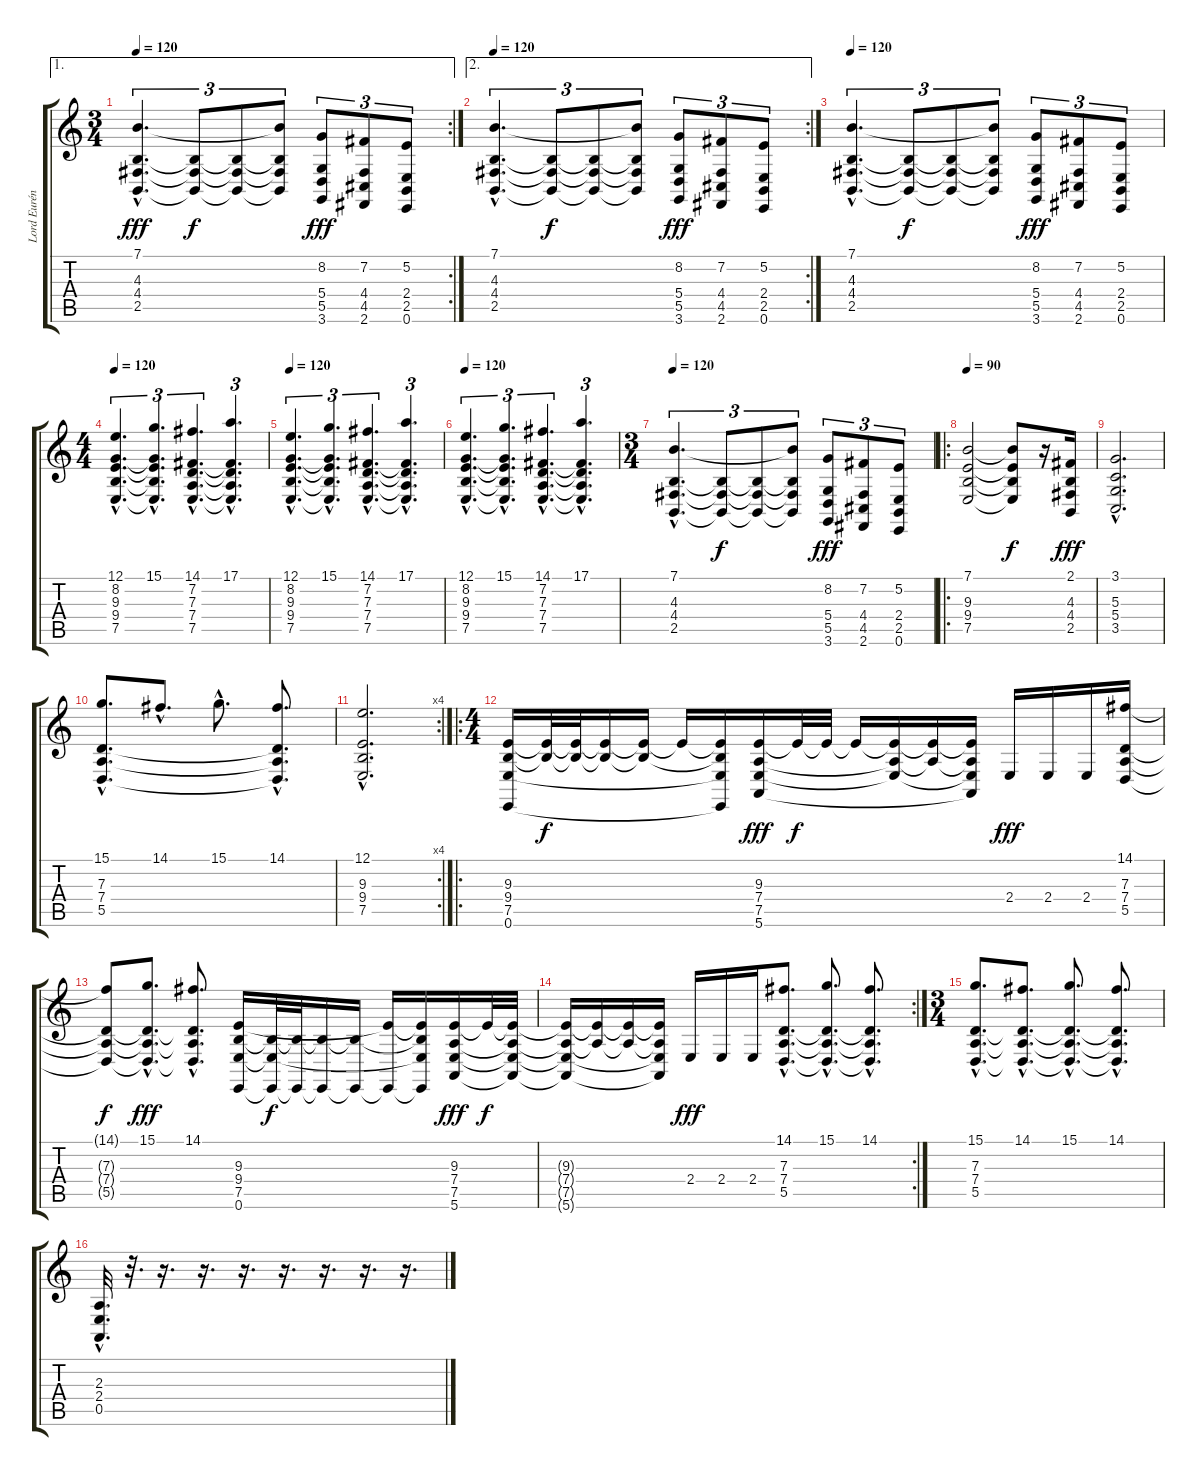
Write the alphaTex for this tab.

\track ("Lord Eurén" "Lord Eurén") {instrument stringensemble1}
\staff {score tabs}
\tuning (E4 B3 G3 D3 A2 E2) {hide}
\ae 1
\rc 2
\ts (3 4)
\tempo 120
\clef g2
\ks c
(7.1{hac} 4.3{hac} 4.4{hac} 2.5{hac}).4{d tu (3 2) dy fff} (4.3{t} 4.4{t} 2.5{t}).8{tu (3 2) dy f} (4.3{t} 4.4{t} 2.5{t}).8{tu (3 2)} (7.1{t} 4.3{t} 4.4{t} 2.5{t}).8{tu (3 2)} (8.2 5.4 5.5 3.6).8{tu (3 2) dy fff} (7.2 4.4 4.5 2.6).8{tu (3 2)} (5.2 2.4 2.5 0.6).8{tu (3 2)} |
\ae 2
\rc 2
\tempo 120
(7.1{hac} 4.3{hac} 4.4{hac} 2.5{hac}).4{d tu (3 2)} (4.3{t} 4.4{t} 2.5{t}).8{tu (3 2) dy f} (4.3{t} 4.4{t} 2.5{t}).8{tu (3 2)} (7.1{t} 4.3{t} 4.4{t} 2.5{t}).8{tu (3 2)} (8.2 5.4 5.5 3.6).8{tu (3 2) dy fff} (7.2 4.4 4.5 2.6).8{tu (3 2)} (5.2 2.4 2.5 0.6).8{tu (3 2)} |
\tempo 120
(7.1{hac} 4.3{hac} 4.4{hac} 2.5{hac}).4{d tu (3 2)} (4.3{t} 4.4{t} 2.5{t}).8{tu (3 2) dy f} (4.3{t} 4.4{t} 2.5{t}).8{tu (3 2)} (7.1{t} 4.3{t} 4.4{t} 2.5{t}).8{tu (3 2)} (8.2 5.4 5.5 3.6).8{tu (3 2) dy fff} (7.2 4.4 4.5 2.6).8{tu (3 2)} (5.2 2.4 2.5 0.6).8{tu (3 2)} |
\ts (4 4)
\tempo 120
(12.1{hac} 8.2{hac} 9.3{hac} 9.4{hac} 7.5{hac}).4{d tu (3 2)} (15.1{hac} 8.2{hac t} 9.3{hac t} 9.4{hac t} 7.5{hac t}).4{d tu (3 2)} (14.1{hac} 7.2{hac} 7.3{hac} 7.4{hac} 7.5{hac}).4{d tu (3 2)} (17.1{hac} 7.2{hac t} 7.3{hac t} 7.4{hac t} 7.5{hac t}).4{d tu (3 2)} |
\tempo 120
(12.1{hac} 8.2{hac} 9.3{hac} 9.4{hac} 7.5{hac}).4{d tu (3 2)} (15.1{hac} 8.2{hac t} 9.3{hac t} 9.4{hac t} 7.5{hac t}).4{d tu (3 2)} (14.1{hac} 7.2{hac} 7.3{hac} 7.4{hac} 7.5{hac}).4{d tu (3 2)} (17.1{hac} 7.2{hac t} 7.3{hac t} 7.4{hac t} 7.5{hac t}).4{d tu (3 2)} |
\tempo 120
(12.1{hac} 8.2{hac} 9.3{hac} 9.4{hac} 7.5{hac}).4{d tu (3 2)} (15.1{hac} 8.2{hac t} 9.3{hac t} 9.4{hac t} 7.5{hac t}).4{d tu (3 2)} (14.1{hac} 7.2{hac} 7.3{hac} 7.4{hac} 7.5{hac}).4{d tu (3 2)} (17.1{hac} 7.2{hac t} 7.3{hac t} 7.4{hac t} 7.5{hac t}).4{d tu (3 2)} |
\ts (3 4)
\tempo 120
(7.1{hac} 4.3{hac} 4.4{hac} 2.5{hac}).4{d tu (3 2)} (4.3{t} 4.4{t} 2.5{t}).8{tu (3 2) dy f} (4.3{t} 4.4{t} 2.5{t}).8{tu (3 2)} (7.1{t} 4.3{t} 4.4{t} 2.5{t}).8{tu (3 2)} (8.2 5.4 5.5 3.6).8{tu (3 2) dy fff} (7.2 4.4 4.5 2.6).8{tu (3 2)} (5.2 2.4 2.5 0.6).8{tu (3 2)} |
\ro
\tempo 90
(7.1 9.3 9.4 7.5).2 (7.1{t} 9.3{t} 9.4{t} 7.5{t}).8{dy f} r.16 (2.1 4.3 4.4 2.5).16{dy fff} |
(3.1{hac} 5.3{hac} 5.4{hac} 3.5{hac}).2{d} |
(15.1{hac} 7.3{hac} 7.4{hac} 5.5{hac}).8{d} 14.1{hac}.8{d} 15.1{hac}.8{d} (14.1{hac} 7.3{hac t} 7.4{hac t} 5.5{hac t}).8{d} |
\rc 4
(12.1{hac} 9.3{hac} 9.4{hac} 7.5{hac}).2{d} |
\ro
\ts (4 4)
(9.3 9.4 7.5 0.6).16 (9.3{t} 9.4{t}).32{dy f} (9.3{t} 9.4{t}).32 (9.3{t} 9.4{t}).16 (9.3{t} 9.4{t}).16 9.3{t}.16 (9.3{t} 9.4{t} 7.5{t} 0.6{t}).16 (9.3 7.4 7.5 5.6).16{dy fff} 9.3{t}.32{dy f} 9.3{t}.32 9.3{t}.16 (9.3{t} 7.4{t} 7.5{t}).16 (9.3{t} 7.4{t}).16 (9.3{t} 7.4{t} 7.5{t} 5.6{t}).16 2.4.16{dy fff} 2.4.16 2.4.16 (14.1 7.3 7.4 5.5).16 |
(14.1{t} 7.3{t} 7.4{t} 5.5{t}).8{dy f} (15.1{hac} 7.3{hac t} 7.4{hac t} 5.5{hac t}).8{d dy fff} (14.1{hac} 7.3{hac t} 7.4{hac t} 5.5{hac t}).8{d} (9.3 9.4 7.5 0.6).16 (9.4{t} 7.5{t} 0.6{t}).32{dy f} (9.4{t} 0.6{t}).32 (9.4{t} 0.6{t}).16 (9.4{t} 0.6{t}).16 (9.3{t} 0.6{t}).16 (9.3{t} 9.4{t} 7.5{t} 0.6{t}).16 (9.3 7.4 7.5 5.6).16{dy fff} 9.3{t}.32{dy f} (9.3{t} 7.4{t} 7.5{t} 5.6{t}).32 |
\rc 2
(9.3{t} 7.4{t} 7.5{t} 5.6{t}).16 (9.3{t} 7.4{t}).16 (9.3{t} 7.4{t}).16 (9.3{t} 7.4{t} 7.5{t} 5.6{t}).16 2.4.16{dy fff} 2.4.16 2.4.16 (14.1{hac} 7.3{hac} 7.4{hac} 5.5{hac}).8{d} (15.1{hac} 7.3{hac t} 7.4{hac t} 5.5{hac t}).8{d} (14.1{hac} 7.3{hac t} 7.4{hac t} 5.5{hac t}).8{d} |
\ts (3 4)
(15.1{hac} 7.3{hac} 7.4{hac} 5.5{hac}).8{d} (14.1{hac} 7.3{hac t} 7.4{hac t} 5.5{hac t}).8{d} (15.1{hac} 7.3{hac t} 7.4{hac t} 5.5{hac t}).8{d} (14.1{hac} 7.3{hac t} 7.4{hac t} 5.5{hac t}).8{d} |
(2.3{hac} 2.4{hac} 0.5{hac}).32{d} r.32{d} r.16{d} r.16{d} r.16{d} r.16{d} r.16{d} r.16{d} r.16{d}
